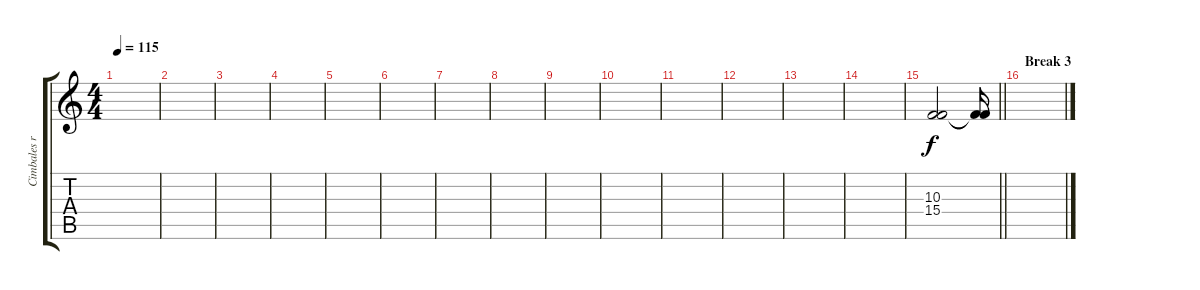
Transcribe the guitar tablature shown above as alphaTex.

\track ("Cimbales renversées" "Cimbales r") {instrument reversecymbal}
\staff {score tabs}
\tuning (E4 B3 G3 D3 A2 E2) {hide}
\ts (4 4)
\tempo 115
\clef g2
\ks c
|
|
|
|
|
|
|
|
|
|
|
|
|
|
\barLineRight lightlight
(10.3 15.4).2 (10.3{t} 15.4{t}).16{dy f} |
\section ("" "Break 3")
